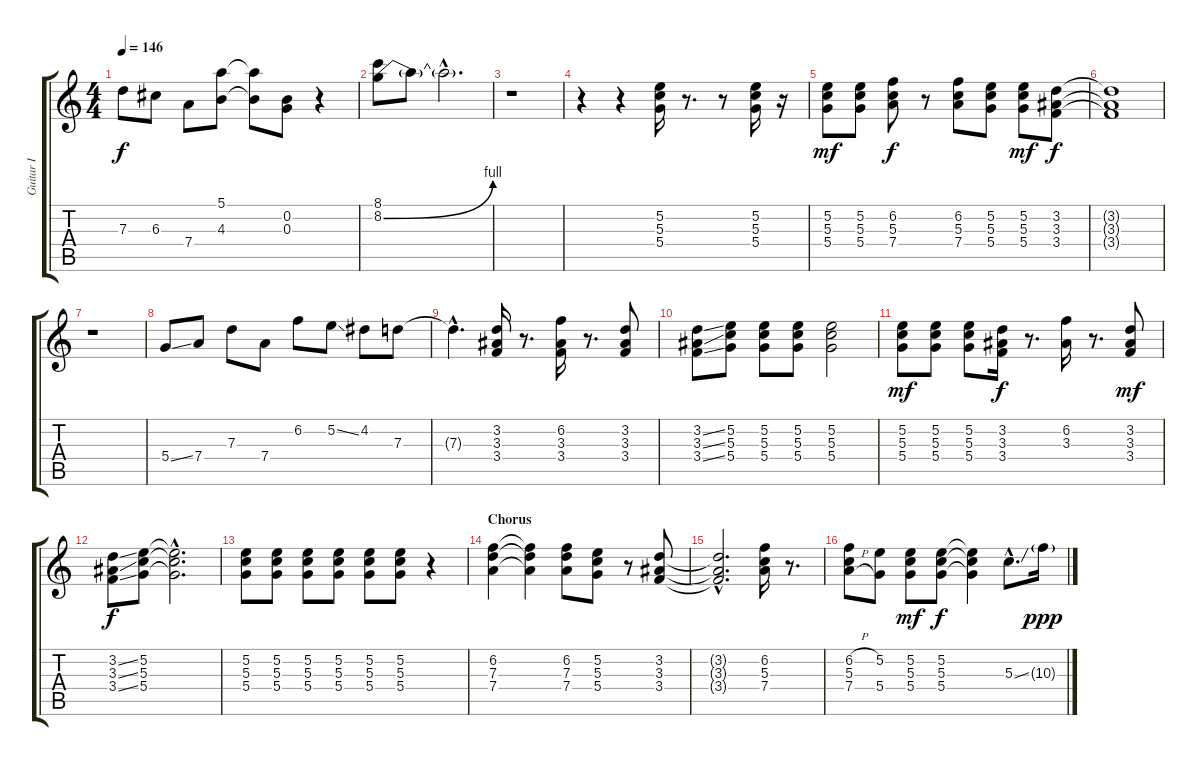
\track ("Guitar I" "Guitar I") {instrument overdrivenguitar}
\staff {score tabs}
\tuning (E4 B3 G3 D3 A2 E2) {hide}
\ts (4 4)
\tempo 146
\clef g2
\ks c
7.3.8{dy f} 6.3.8 7.4.8 (5.1 4.3).8 (5.1{t} 4.3{t}).8 (0.2 0.3).8 r.4 |
(8.1 8.2{be (bend 0 0 60 4)}).8 8.2{t}.8 8.2{hac t}.2{d} |
r.1 |
r.4 r.4 (5.2 5.3 5.4).16 r.8{d} r.8 (5.2 5.3 5.4).16 r.16 |
(5.2 5.3 5.4).8{dy mf} (5.2 5.3 5.4).8 (6.2 5.3 7.4).8{dy f} r.8 (6.2 5.3 7.4).8 (5.2 5.3 5.4).8 (5.2 5.3 5.4).8{dy mf} (3.2 3.3 3.4).8{dy f} |
(3.2{t} 3.3{t} 3.4{t}).1 |
r.1 |
5.4{ss}.8 7.4.8 7.3.8 7.4.8 6.2.8 5.2{ss}.8 4.2.8 7.3.8 |
7.3{hac t}.4{d} (3.2 3.3 3.4).16 r.8{d} (6.2 3.3 3.4).16 r.8{d} (3.2 3.3 3.4).8 |
(3.2{ss} 3.3{ss} 3.4{ss}).8 (5.2 5.3 5.4).8 (5.2 5.3 5.4).8 (5.2 5.3 5.4).8 (5.2 5.3 5.4).2 |
(5.2 5.3 5.4).8{dy mf} (5.2 5.3 5.4).8 (5.2 5.3 5.4).8 (3.2 3.3 3.4).16{dy f} r.8{d} (6.2 3.3).16 r.8{d} (3.2 3.3 3.4).8{dy mf} |
(3.2{ss} 3.3{ss} 3.4{ss}).8{dy f} (5.2 5.3 5.4).8 (5.2{hac t} 5.3{hac t} 5.4{hac t}).2{d} |
(5.2 5.3 5.4).8 (5.2 5.3 5.4).8 (5.2 5.3 5.4).8 (5.2 5.3 5.4).8 (5.2 5.3 5.4).8 (5.2 5.3 5.4).8 r.4 |
\section ("" "Chorus")
(6.2 7.3 7.4).4 (6.2{t} 7.3{t} 7.4{t}).4 (6.2 7.3 7.4).8 (5.2 5.3 5.4).8 r.8 (3.2 3.3 3.4).8 |
(3.2{hac t} 3.3{hac t} 3.4{hac t}).2{d} (6.2 5.3 7.4).16 r.8{d} |
(6.2{h} 5.3 7.4{h}).8 (5.2 5.4).8 (5.2 5.3 5.4).8{dy mf} (5.2 5.3 5.4).8{dy f} (5.2{t} 5.3{t} 5.4{t}).4 5.3{ss hac}.8{d} 10.3{g}.16{dy ppp}
